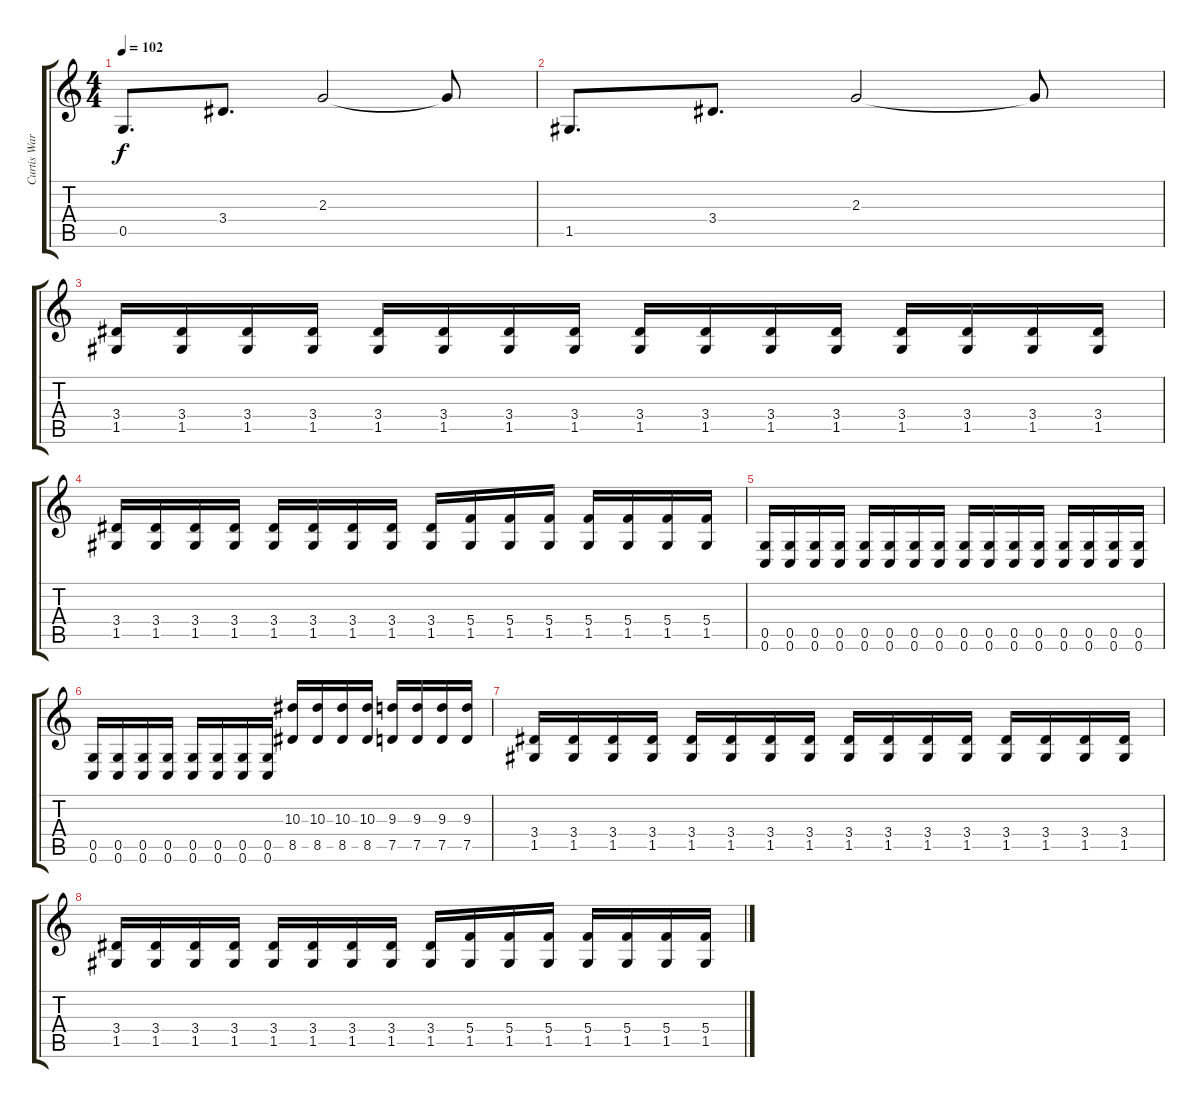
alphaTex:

\track ("Curtis Ward" "Curtis War") {instrument distortionguitar}
\staff {score tabs}
\tuning (D4 A3 F3 C3 G2 C2) {hide}
\ts (4 4)
\tempo 102
\clef g2
\ks c
0.5.8{d dy f} 3.4.8{d} 2.3.2 2.3{t}.8 |
1.5.8{d} 3.4.8{d} 2.3.2 2.3{t}.8 |
(3.4 1.5).16 (3.4 1.5).16 (3.4 1.5).16 (3.4 1.5).16 (3.4 1.5).16 (3.4 1.5).16 (3.4 1.5).16 (3.4 1.5).16 (3.4 1.5).16 (3.4 1.5).16 (3.4 1.5).16 (3.4 1.5).16 (3.4 1.5).16 (3.4 1.5).16 (3.4 1.5).16 (3.4 1.5).16 |
(3.4 1.5).16 (3.4 1.5).16 (3.4 1.5).16 (3.4 1.5).16 (3.4 1.5).16 (3.4 1.5).16 (3.4 1.5).16 (3.4 1.5).16 (3.4 1.5).16 (5.4 1.5).16 (5.4 1.5).16 (5.4 1.5).16 (5.4 1.5).16 (5.4 1.5).16 (5.4 1.5).16 (5.4 1.5).16 |
(0.5 0.6).16 (0.5 0.6).16 (0.5 0.6).16 (0.5 0.6).16 (0.5 0.6).16 (0.5 0.6).16 (0.5 0.6).16 (0.5 0.6).16 (0.5 0.6).16 (0.5 0.6).16 (0.5 0.6).16 (0.5 0.6).16 (0.5 0.6).16 (0.5 0.6).16 (0.5 0.6).16 (0.5 0.6).16 |
(0.5 0.6).16 (0.5 0.6).16 (0.5 0.6).16 (0.5 0.6).16 (0.5 0.6).16 (0.5 0.6).16 (0.5 0.6).16 (0.5 0.6).16 (10.3 8.5).16 (10.3 8.5).16 (10.3 8.5).16 (10.3 8.5).16 (9.3 7.5).16 (9.3 7.5).16 (9.3 7.5).16 (9.3 7.5).16 |
(3.4 1.5).16 (3.4 1.5).16 (3.4 1.5).16 (3.4 1.5).16 (3.4 1.5).16 (3.4 1.5).16 (3.4 1.5).16 (3.4 1.5).16 (3.4 1.5).16 (3.4 1.5).16 (3.4 1.5).16 (3.4 1.5).16 (3.4 1.5).16 (3.4 1.5).16 (3.4 1.5).16 (3.4 1.5).16 |
(3.4 1.5).16 (3.4 1.5).16 (3.4 1.5).16 (3.4 1.5).16 (3.4 1.5).16 (3.4 1.5).16 (3.4 1.5).16 (3.4 1.5).16 (3.4 1.5).16 (5.4 1.5).16 (5.4 1.5).16 (5.4 1.5).16 (5.4 1.5).16 (5.4 1.5).16 (5.4 1.5).16 (5.4 1.5).16
